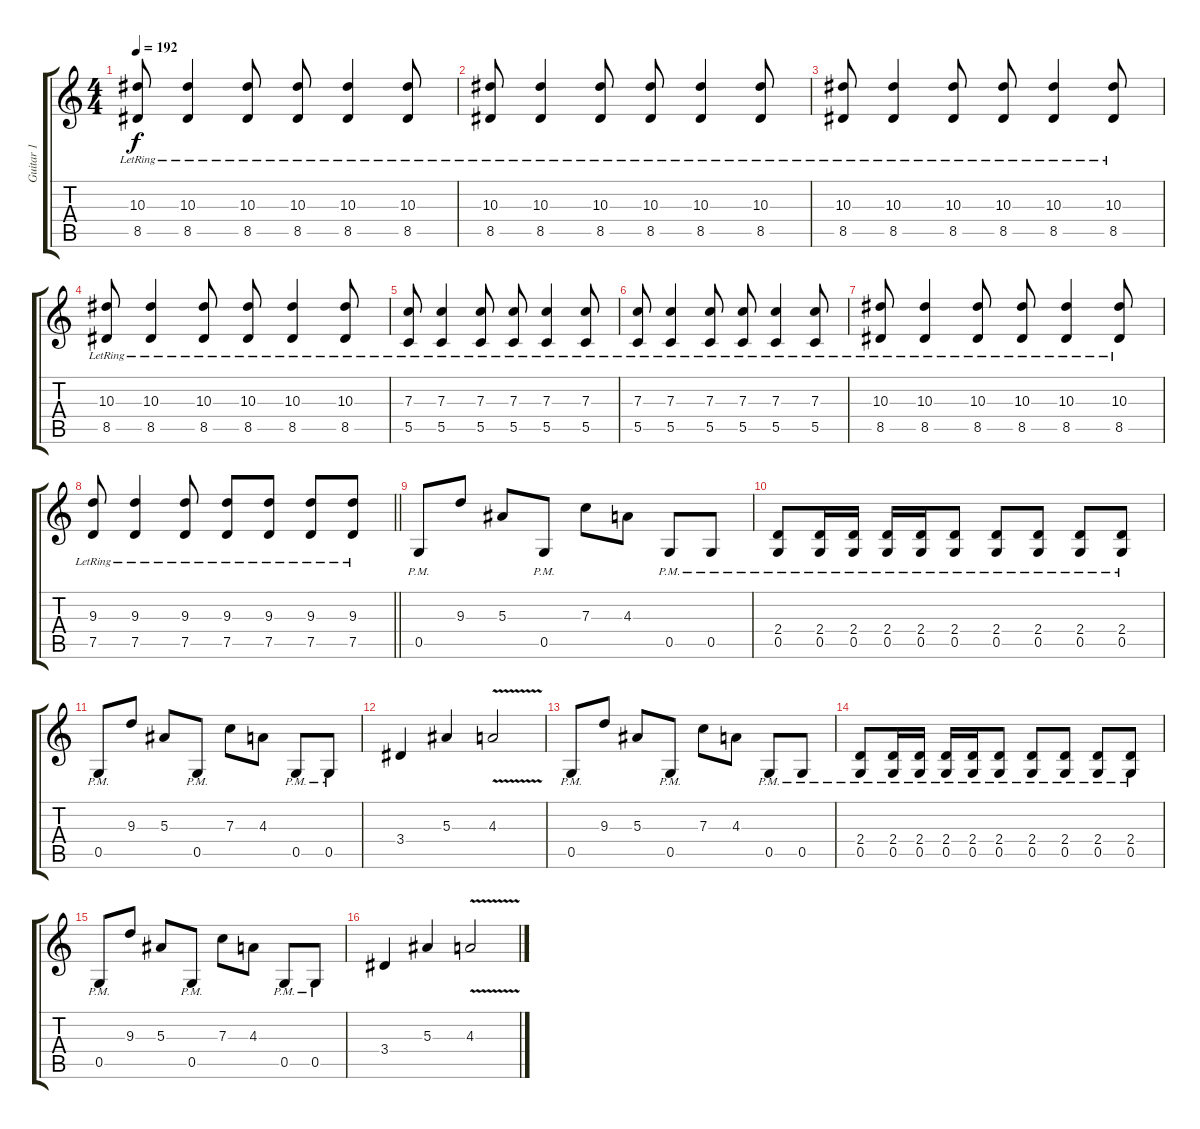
\track ("Guitar 1" "Guitar 1") {instrument distortionguitar}
\staff {score tabs}
\tuning (D4 A3 F3 C3 G2 D2) {hide}
\ts (4 4)
\tempo 192
\clef g2
\ks c
(10.3{lr} 8.5{lr}).8{dy f} (10.3{lr} 8.5{lr}).4 (10.3{lr} 8.5{lr}).8 (10.3{lr} 8.5{lr}).8 (10.3{lr} 8.5{lr}).4 (10.3{lr} 8.5{lr}).8 |
(10.3{lr} 8.5{lr}).8 (10.3{lr} 8.5{lr}).4 (10.3{lr} 8.5{lr}).8 (10.3{lr} 8.5{lr}).8 (10.3{lr} 8.5{lr}).4 (10.3{lr} 8.5{lr}).8 |
(10.3{lr} 8.5{lr}).8 (10.3{lr} 8.5{lr}).4 (10.3{lr} 8.5{lr}).8 (10.3{lr} 8.5{lr}).8 (10.3{lr} 8.5{lr}).4 (10.3{lr} 8.5{lr}).8 |
(10.3{lr} 8.5{lr}).8 (10.3{lr} 8.5{lr}).4 (10.3{lr} 8.5{lr}).8 (10.3{lr} 8.5{lr}).8 (10.3{lr} 8.5{lr}).4 (10.3{lr} 8.5{lr}).8 |
(7.3{lr} 5.5{lr}).8 (7.3{lr} 5.5{lr}).4 (7.3{lr} 5.5{lr}).8 (7.3{lr} 5.5{lr}).8 (7.3{lr} 5.5{lr}).4 (7.3{lr} 5.5{lr}).8 |
(7.3{lr} 5.5{lr}).8 (7.3{lr} 5.5{lr}).4 (7.3{lr} 5.5{lr}).8 (7.3{lr} 5.5{lr}).8 (7.3{lr} 5.5{lr}).4 (7.3{lr} 5.5{lr}).8 |
(10.3{lr} 8.5{lr}).8 (10.3{lr} 8.5{lr}).4 (10.3{lr} 8.5{lr}).8 (10.3{lr} 8.5{lr}).8 (10.3{lr} 8.5{lr}).4 (10.3{lr} 8.5{lr}).8 |
\barLineRight lightlight
(9.3{lr} 7.5{lr}).8 (9.3{lr} 7.5{lr}).4 (9.3{lr} 7.5{lr}).8 (9.3{lr} 7.5{lr}).8 (9.3{lr} 7.5{lr}).8 (9.3{lr} 7.5{lr}).8 (9.3{lr} 7.5{lr}).8 |
0.5{pm}.8 9.3.8 5.3.8 0.5{pm}.8 7.3.8 4.3.8 0.5{pm}.8 0.5{pm}.8 |
(2.4{pm} 0.5{pm}).8 (2.4{pm} 0.5{pm}).16 (2.4{pm} 0.5{pm}).16 (2.4{pm} 0.5{pm}).16 (2.4{pm} 0.5{pm}).16 (2.4{pm} 0.5{pm}).8 (2.4{pm} 0.5{pm}).8 (2.4{pm} 0.5{pm}).8 (2.4{pm} 0.5{pm}).8 (2.4{pm} 0.5{pm}).8 |
0.5{pm}.8 9.3.8 5.3.8 0.5{pm}.8 7.3.8 4.3.8 0.5{pm}.8 0.5{pm}.8 |
3.4.4 5.3.4 4.3{v}.2 |
0.5{pm}.8 9.3.8 5.3.8 0.5{pm}.8 7.3.8 4.3.8 0.5{pm}.8 0.5{pm}.8 |
(2.4{pm} 0.5{pm}).8 (2.4{pm} 0.5{pm}).16 (2.4{pm} 0.5{pm}).16 (2.4{pm} 0.5{pm}).16 (2.4{pm} 0.5{pm}).16 (2.4{pm} 0.5{pm}).8 (2.4{pm} 0.5{pm}).8 (2.4{pm} 0.5{pm}).8 (2.4{pm} 0.5{pm}).8 (2.4{pm} 0.5{pm}).8 |
0.5{pm}.8 9.3.8 5.3.8 0.5{pm}.8 7.3.8 4.3.8 0.5{pm}.8 0.5{pm}.8 |
3.4.4 5.3.4 4.3{v}.2
